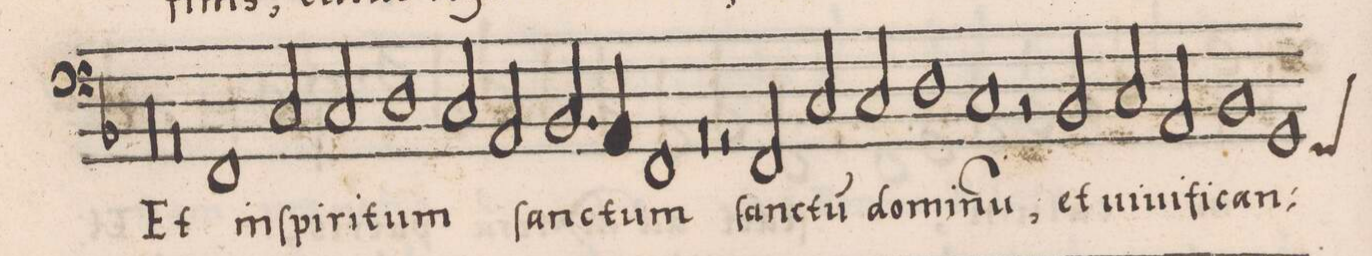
**kern	**text
*I"BASSVS	*
*clefF4	*
*k[b-]	*
*M2/1	*
=153||-	=153||-
0r	.
=154-	=154-
0r	.
=155-	=155-
0r	.
=156-	=156-
1FF	Et
2C/	in
2C/	ſpi-
=157-	=157-
1D	-ri-
2C/	-tum
2AA/	.
=158-	=158-
2.BB-/	ſanc-
4AA/	.
1FF	-tum
=159-	=159-
0r	.
=160-	=160-
2r	.
2FF/	ſanc-
2C/	-tu(m)
2C/	do-
=161-	=161-
1D	-mi-
1C	-nu(m),
=162-	=162-
2r	.
2BB-/	et
2C/	ui-
2AA/	-ui-
=163-	=163-
1BB-	-fi-
*custos:FF	*
1GG	-can-
=164-	=164-
*-	*-
